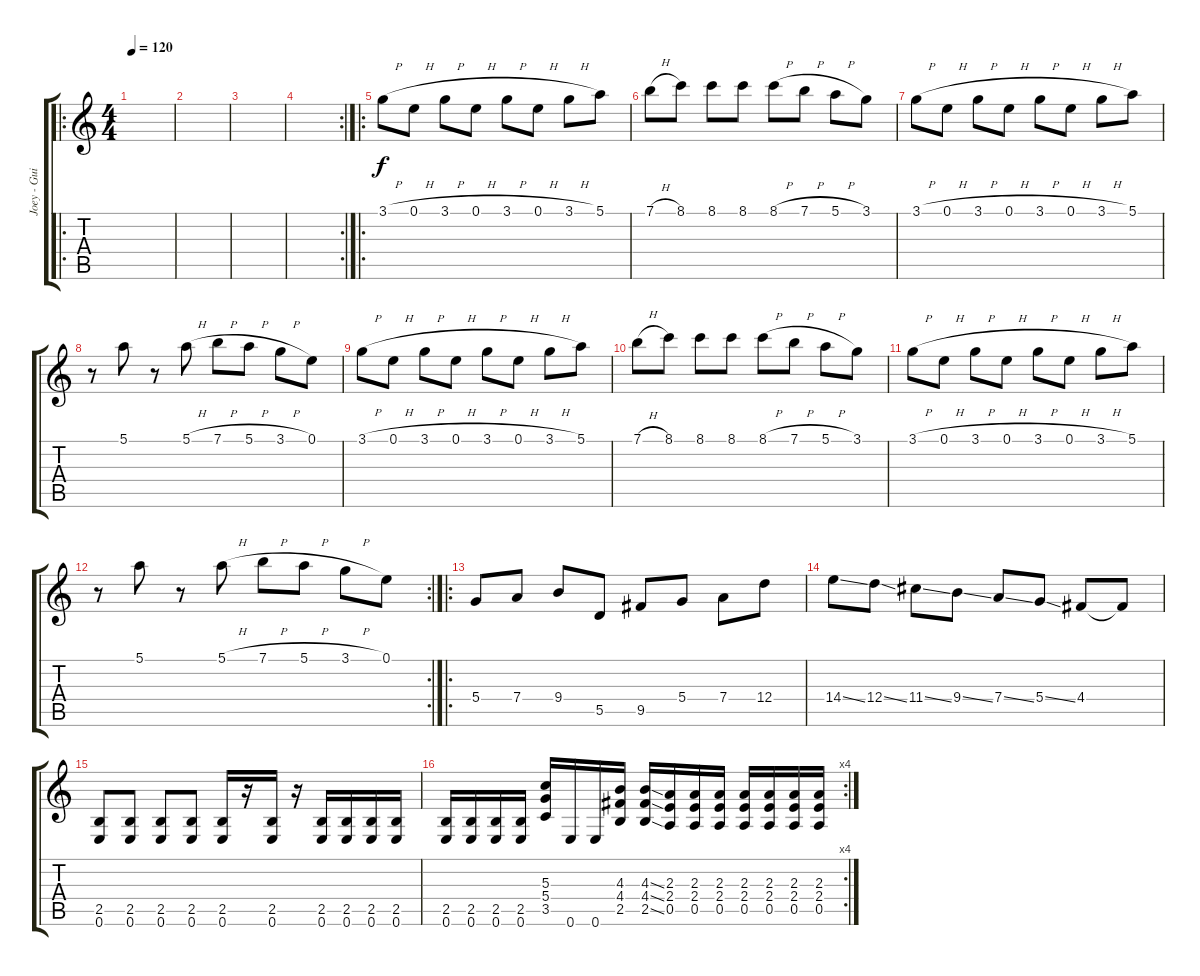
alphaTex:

\track ("Joey - Guitar" "Joey - Gui") {instrument overdrivenguitar}
\staff {score tabs}
\tuning (E4 B3 G3 D3 A2 E2) {hide}
\ro
\ts (4 4)
\tempo 120
\clef g2
\ks c
|
|
|
\rc 2
|
\ro
3.1{h}.8 0.1{h}.8 3.1{h}.8 0.1{h}.8 3.1{h}.8 0.1{h}.8 3.1{h}.8 5.1.8 |
7.1{h}.8 8.1.8 8.1.8 8.1.8 8.1{h}.8 7.1{h}.8 5.1{h}.8 3.1.8 |
3.1{h}.8 0.1{h}.8 3.1{h}.8 0.1{h}.8 3.1{h}.8 0.1{h}.8 3.1{h}.8 5.1.8 |
r.8 5.1.8 r.8 5.1{h}.8 7.1{h}.8 5.1{h}.8 3.1{h}.8 0.1.8 |
3.1{h}.8 0.1{h}.8 3.1{h}.8 0.1{h}.8 3.1{h}.8 0.1{h}.8 3.1{h}.8 5.1.8 |
7.1{h}.8 8.1.8 8.1.8 8.1.8 8.1{h}.8 7.1{h}.8 5.1{h}.8 3.1.8 |
3.1{h}.8 0.1{h}.8 3.1{h}.8 0.1{h}.8 3.1{h}.8 0.1{h}.8 3.1{h}.8 5.1.8 |
\rc 2
r.8 5.1.8 r.8 5.1{h}.8 7.1{h}.8 5.1{h}.8 3.1{h}.8 0.1.8 |
\ro
5.4.8 7.4.8 9.4.8 5.5.8 9.5.8 5.4.8 7.4.8 12.4.8 |
14.4{ss}.8 12.4{ss}.8 11.4{ss}.8 9.4{ss}.8 7.4{ss}.8 5.4{ss}.8 4.4.8 4.4{t}.8 |
(2.5 0.6).8 (2.5 0.6).8 (2.5 0.6).8 (2.5 0.6).8 (2.5 0.6).16 r.16 (2.5 0.6).16 r.16 (2.5 0.6).16 (2.5 0.6).16 (2.5 0.6).16 (2.5 0.6).16 |
\rc 4
(2.5 0.6).16 (2.5 0.6).16 (2.5 0.6).16 (2.5 0.6).16 (5.3 5.4 3.5).16 0.6.16 0.6.16 (4.3 4.4 2.5).16 (4.3{ss} 4.4{ss} 2.5{ss}).16 (2.3 2.4 0.5).16 (2.3 2.4 0.5).16 (2.3 2.4 0.5).16 (2.3 2.4 0.5).16 (2.3 2.4 0.5).16 (2.3 2.4 0.5).16 (2.3 2.4 0.5).16
